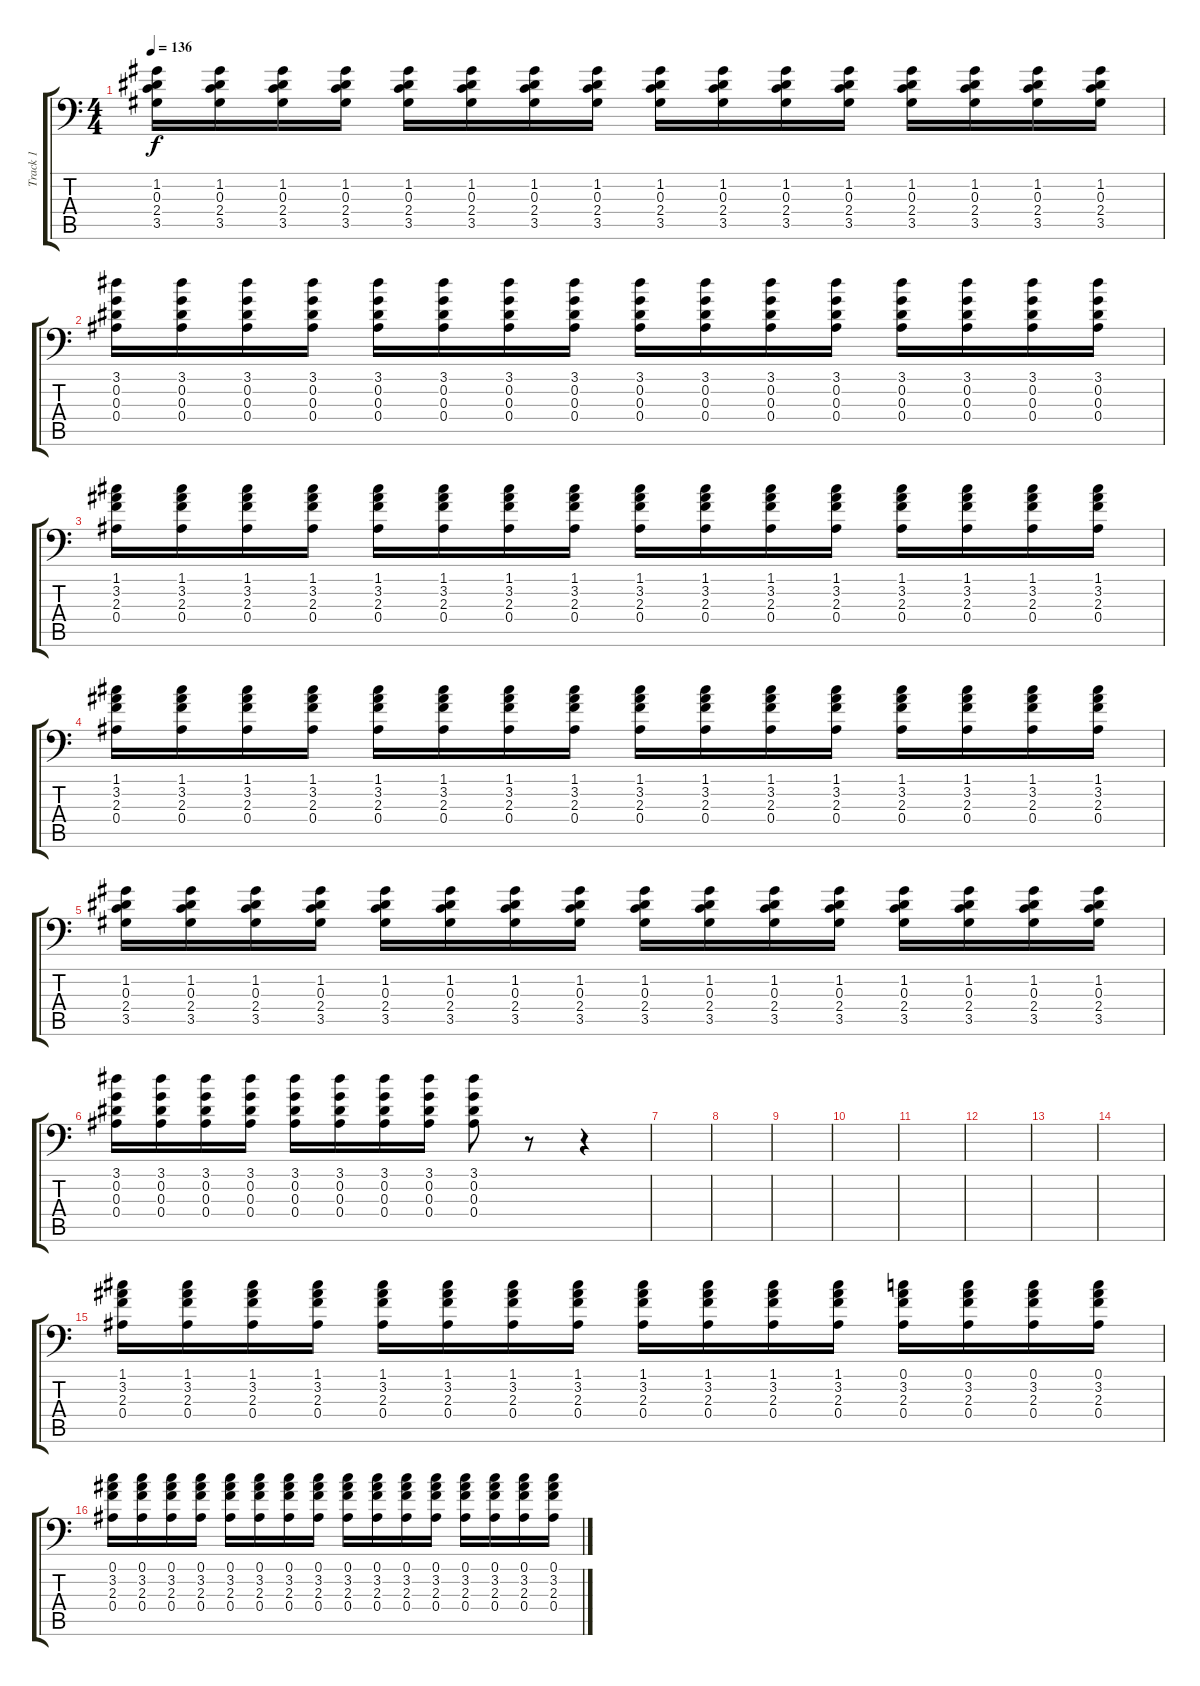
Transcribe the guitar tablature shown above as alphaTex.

\track ("Track 1" "Track 1") {instrument acousticguitarsteel}
\staff {score tabs}
\tuning (C4 G3 Eb3 Bb2 F2 Bb1) {hide}
\ts (4 4)
\tempo 136
\clef f4
\ks c
(1.2 0.3 2.4 3.5).16{dy f} (1.2 0.3 2.4 3.5).16 (1.2 0.3 2.4 3.5).16 (1.2 0.3 2.4 3.5).16 (1.2 0.3 2.4 3.5).16 (1.2 0.3 2.4 3.5).16 (1.2 0.3 2.4 3.5).16 (1.2 0.3 2.4 3.5).16 (1.2 0.3 2.4 3.5).16 (1.2 0.3 2.4 3.5).16 (1.2 0.3 2.4 3.5).16 (1.2 0.3 2.4 3.5).16 (1.2 0.3 2.4 3.5).16 (1.2 0.3 2.4 3.5).16 (1.2 0.3 2.4 3.5).16 (1.2 0.3 2.4 3.5).16 |
(3.1 0.2 0.3 0.4).16 (3.1 0.2 0.3 0.4).16 (3.1 0.2 0.3 0.4).16 (3.1 0.2 0.3 0.4).16 (3.1 0.2 0.3 0.4).16 (3.1 0.2 0.3 0.4).16 (3.1 0.2 0.3 0.4).16 (3.1 0.2 0.3 0.4).16 (3.1 0.2 0.3 0.4).16 (3.1 0.2 0.3 0.4).16 (3.1 0.2 0.3 0.4).16 (3.1 0.2 0.3 0.4).16 (3.1 0.2 0.3 0.4).16 (3.1 0.2 0.3 0.4).16 (3.1 0.2 0.3 0.4).16 (3.1 0.2 0.3 0.4).16 |
(1.1 3.2 2.3 0.4).16 (1.1 3.2 2.3 0.4).16 (1.1 3.2 2.3 0.4).16 (1.1 3.2 2.3 0.4).16 (1.1 3.2 2.3 0.4).16 (1.1 3.2 2.3 0.4).16 (1.1 3.2 2.3 0.4).16 (1.1 3.2 2.3 0.4).16 (1.1 3.2 2.3 0.4).16 (1.1 3.2 2.3 0.4).16 (1.1 3.2 2.3 0.4).16 (1.1 3.2 2.3 0.4).16 (1.1 3.2 2.3 0.4).16 (1.1 3.2 2.3 0.4).16 (1.1 3.2 2.3 0.4).16 (1.1 3.2 2.3 0.4).16 |
(1.1 3.2 2.3 0.4).16 (1.1 3.2 2.3 0.4).16 (1.1 3.2 2.3 0.4).16 (1.1 3.2 2.3 0.4).16 (1.1 3.2 2.3 0.4).16 (1.1 3.2 2.3 0.4).16 (1.1 3.2 2.3 0.4).16 (1.1 3.2 2.3 0.4).16 (1.1 3.2 2.3 0.4).16 (1.1 3.2 2.3 0.4).16 (1.1 3.2 2.3 0.4).16 (1.1 3.2 2.3 0.4).16 (1.1 3.2 2.3 0.4).16 (1.1 3.2 2.3 0.4).16 (1.1 3.2 2.3 0.4).16 (1.1 3.2 2.3 0.4).16 |
(1.2 0.3 2.4 3.5).16 (1.2 0.3 2.4 3.5).16 (1.2 0.3 2.4 3.5).16 (1.2 0.3 2.4 3.5).16 (1.2 0.3 2.4 3.5).16 (1.2 0.3 2.4 3.5).16 (1.2 0.3 2.4 3.5).16 (1.2 0.3 2.4 3.5).16 (1.2 0.3 2.4 3.5).16 (1.2 0.3 2.4 3.5).16 (1.2 0.3 2.4 3.5).16 (1.2 0.3 2.4 3.5).16 (1.2 0.3 2.4 3.5).16 (1.2 0.3 2.4 3.5).16 (1.2 0.3 2.4 3.5).16 (1.2 0.3 2.4 3.5).16 |
(3.1 0.2 0.3 0.4).16 (3.1 0.2 0.3 0.4).16 (3.1 0.2 0.3 0.4).16 (3.1 0.2 0.3 0.4).16 (3.1 0.2 0.3 0.4).16 (3.1 0.2 0.3 0.4).16 (3.1 0.2 0.3 0.4).16 (3.1 0.2 0.3 0.4).16 (3.1 0.2 0.3 0.4).8 r.8 r.4 |
|
|
|
|
|
|
|
|
(1.1 3.2 2.3 0.4).16 (1.1 3.2 2.3 0.4).16 (1.1 3.2 2.3 0.4).16 (1.1 3.2 2.3 0.4).16 (1.1 3.2 2.3 0.4).16 (1.1 3.2 2.3 0.4).16 (1.1 3.2 2.3 0.4).16 (1.1 3.2 2.3 0.4).16 (1.1 3.2 2.3 0.4).16 (1.1 3.2 2.3 0.4).16 (1.1 3.2 2.3 0.4).16 (1.1 3.2 2.3 0.4).16 (0.1 3.2 2.3 0.4).16 (0.1 3.2 2.3 0.4).16 (0.1 3.2 2.3 0.4).16 (0.1 3.2 2.3 0.4).16 |
(0.1 3.2 2.3 0.4).16 (0.1 3.2 2.3 0.4).16 (0.1 3.2 2.3 0.4).16 (0.1 3.2 2.3 0.4).16 (0.1 3.2 2.3 0.4).16 (0.1 3.2 2.3 0.4).16 (0.1 3.2 2.3 0.4).16 (0.1 3.2 2.3 0.4).16 (0.1 3.2 2.3 0.4).16 (0.1 3.2 2.3 0.4).16 (0.1 3.2 2.3 0.4).16 (0.1 3.2 2.3 0.4).16 (0.1 3.2 2.3 0.4).16 (0.1 3.2 2.3 0.4).16 (0.1 3.2 2.3 0.4).16 (0.1 3.2 2.3 0.4).16
